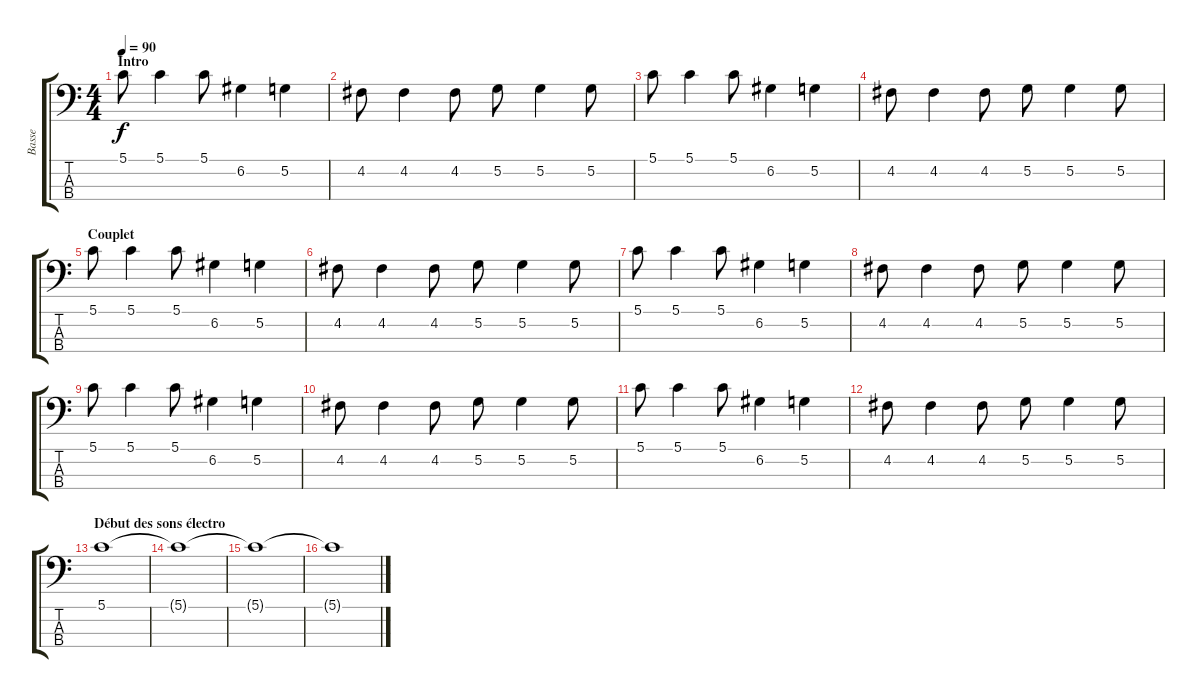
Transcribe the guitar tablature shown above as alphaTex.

\track ("Basse" "Basse") {instrument electricbassfinger}
\staff {score tabs}
\tuning (G2 D2 A1 E1) {hide}
\ts (4 4)
\section ("" "Intro")
\tempo 90
\clef f4
\ks c
5.1.8{dy f instrument electricbassfinger} 5.1.4 5.1.8 6.2.4 5.2.4 |
4.2.8 4.2.4 4.2.8 5.2.8 5.2.4 5.2.8 |
5.1.8 5.1.4 5.1.8 6.2.4 5.2.4 |
4.2.8 4.2.4 4.2.8 5.2.8 5.2.4 5.2.8 |
\section ("" "Couplet")
5.1.8 5.1.4 5.1.8 6.2.4 5.2.4 |
4.2.8 4.2.4 4.2.8 5.2.8 5.2.4 5.2.8 |
5.1.8 5.1.4 5.1.8 6.2.4 5.2.4 |
4.2.8 4.2.4 4.2.8 5.2.8 5.2.4 5.2.8 |
5.1.8 5.1.4 5.1.8 6.2.4 5.2.4 |
4.2.8 4.2.4 4.2.8 5.2.8 5.2.4 5.2.8 |
5.1.8 5.1.4 5.1.8 6.2.4 5.2.4 |
4.2.8 4.2.4 4.2.8 5.2.8 5.2.4 5.2.8 |
\section ("" "Début des sons électro")
5.1.1 |
5.1{t}.1 |
5.1{t}.1 |
5.1{t}.1
